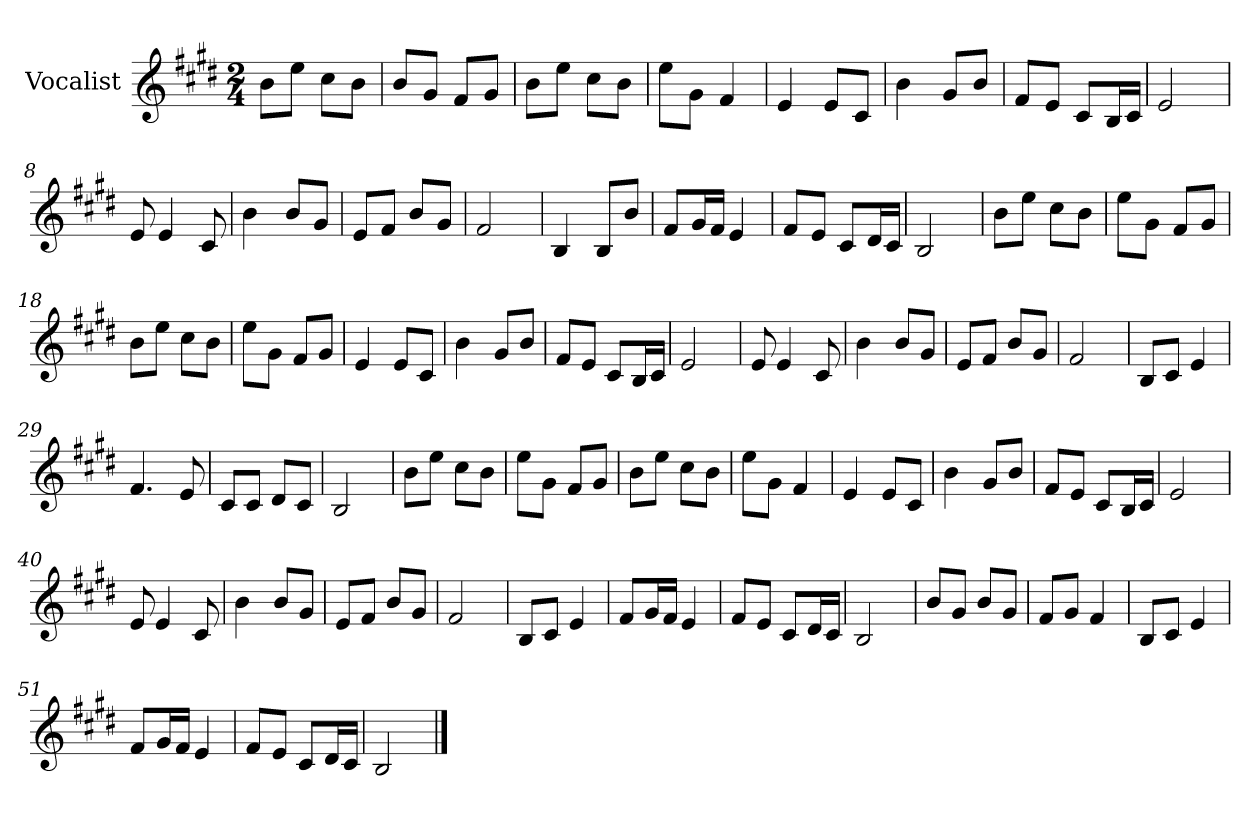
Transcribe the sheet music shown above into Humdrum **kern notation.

**kern
*part1
*staff1
*I"Vocalist
*k[f#c#g#d#]
*E:
*M2/4
=
8bL
8eeJ
8cc#L
8bJ
=1
8bL
8g#J
8f#L
8g#J
=2
8bL
8eeJ
8cc#L
8bJ
=3
8eeL
8g#J
4f#
=4
4e
8eL
8c#J
=5
4b
8g#L
8bJ
=6
8f#L
8eJ
8c#L
16BL
16c#JJ
=7
2e
=8
8e
4e
8c#
=9
4b
8bL
8g#J
=10
8eL
8f#J
8bL
8g#J
=11
2f#
=12
4B
8BL
8bJ
=13
8f#L
16g#L
16f#JJ
4e
=14
8f#L
8eJ
8c#L
16d#L
16c#JJ
=15
2B
=16
8bL
8eeJ
8cc#L
8bJ
=17
8eeL
8g#J
8f#L
8g#J
=18
8bL
8eeJ
8cc#L
8bJ
=19
8eeL
8g#J
8f#L
8g#J
=20
4e
8eL
8c#J
=21
4b
8g#L
8bJ
=22
8f#L
8eJ
8c#L
16BL
16c#JJ
=23
2e
=24
8e
4e
8c#
=25
4b
8bL
8g#J
=26
8eL
8f#J
8bL
8g#J
=27
2f#
=28
8BL
8c#J
4e
=29
4.f#
8e
=30
8c#L
8c#J
8d#L
8c#J
=31
2B
=32
8bL
8eeJ
8cc#L
8bJ
=33
8eeL
8g#J
8f#L
8g#J
=34
8bL
8eeJ
8cc#L
8bJ
=35
8eeL
8g#J
4f#
=36
4e
8eL
8c#J
=37
4b
8g#L
8bJ
=38
8f#L
8eJ
8c#L
16BL
16c#JJ
=39
2e
=40
8e
4e
8c#
=41
4b
8bL
8g#J
=42
8eL
8f#J
8bL
8g#J
=43
2f#
=44
8BL
8c#J
4e
=45
8f#L
16g#L
16f#JJ
4e
=46
8f#L
8eJ
8c#L
16d#L
16c#JJ
=47
2B
=48
8bL
8g#J
8bL
8g#J
=49
8f#L
8g#J
4f#
=50
8BL
8c#J
4e
=51
8f#L
16g#L
16f#JJ
4e
=52
8f#L
8eJ
8c#L
16d#L
16c#JJ
=53
2B
==
*-
